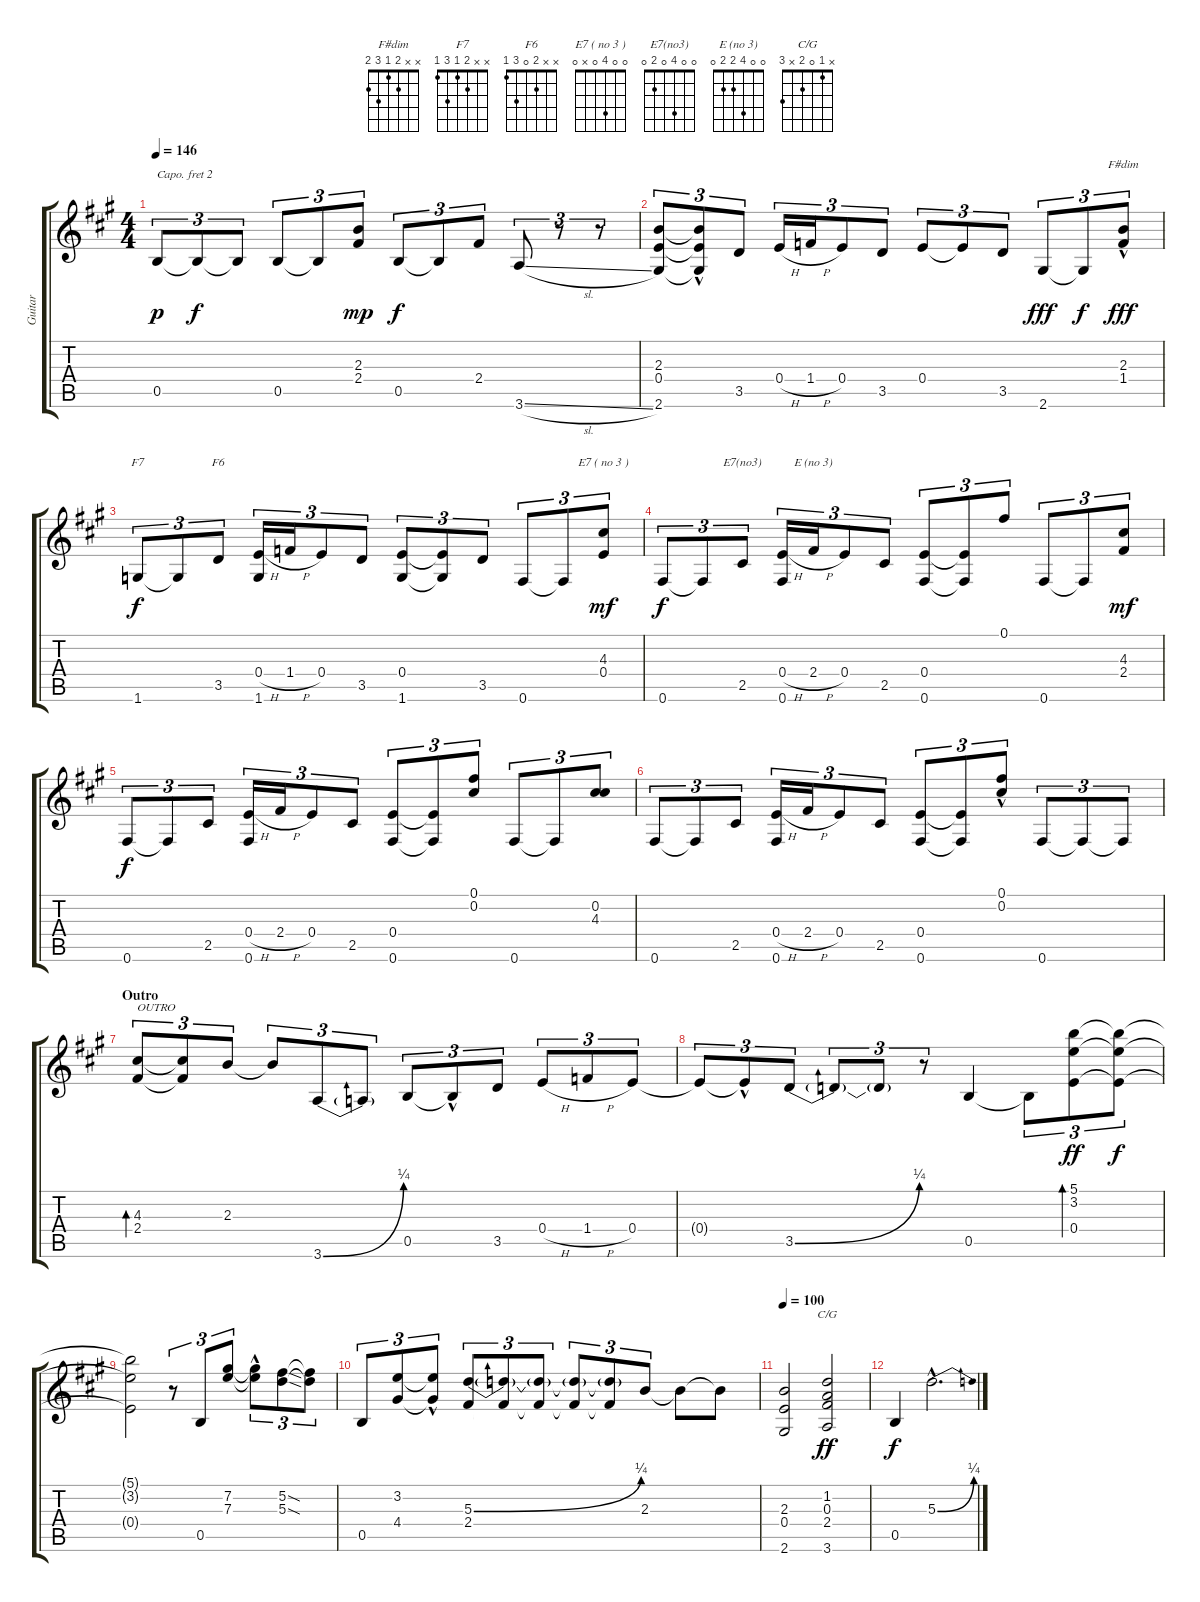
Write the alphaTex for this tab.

\track ("Guitar" "Guitar") {instrument acousticguitarnylon}
\staff {score tabs}
\capo 2
\tuning (E4 B3 G3 D3 A2 E2) {hide}
\chord ("F#dim" x x 2 1 3 2)
\chord ("F7" x x 2 1 3 1)
\chord ("F6" x x 2 0 3 1)
\chord ("E7 ( no 3 )" 0 0 4 0 x 0)
\chord ("E7(no3)" 0 0 4 0 2 0)
\chord ("E (no 3)" 0 0 4 2 2 0)
\chord ("C/G" x 1 0 2 x 3)
\ts (4 4)
\tempo 146
\clef g2
\ks a
0.5.8{tu (3 2) dy p} 0.5{t}.8{tu (3 2) dy f} 0.5{t}.8{tu (3 2)} 0.5.8{tu (3 2)} 0.5{t}.8{tu (3 2)} (2.3 2.4).8{tu (3 2) dy mp} 0.5.8{tu (3 2) dy f} 0.5{t}.8{tu (3 2)} 2.4.8{tu (3 2)} 3.6{sl}.8{tu (3 2)} r.8{tu (3 2)} r.8{tu (3 2)} |
(2.3 0.4 2.6).8{tu (3 2)} (2.3{hac t} 0.4{t} 2.6{hac t}).8{tu (3 2)} 3.5.8{tu (3 2)} 0.4{h}.16{tu (3 2)} 1.4{h}.16{tu (3 2)} 0.4.8{tu (3 2)} 3.5.8{tu (3 2)} 0.4.8{tu (3 2)} 0.4{t}.8{tu (3 2)} 3.5.8{tu (3 2)} 2.6.8{tu (3 2) dy fff} 2.6{t}.8{tu (3 2) dy f} (2.3 1.4{hac}).8{tu (3 2) ch "F#dim" dy fff} |
1.6.8{tu (3 2) ch "F7" dy f} 1.6{t}.8{tu (3 2)} 3.5.8{tu (3 2) ch "F6"} (0.4{h} 1.6).16{tu (3 2)} 1.4{h}.16{tu (3 2)} 0.4.8{tu (3 2)} 3.5.8{tu (3 2)} (0.4 1.6).8{tu (3 2)} (0.4{t} 1.6{t}).8{tu (3 2)} 3.5.8{tu (3 2)} 0.6.8{tu (3 2)} 0.6{t}.8{tu (3 2)} (4.3 0.4).8{tu (3 2) ch "E7 ( no 3 )" dy mf} |
0.6.8{tu (3 2) dy f} 0.6{t}.8{tu (3 2)} 2.5.8{tu (3 2) ch "E7(no3)"} (0.4{h} 0.6).16{tu (3 2)} 2.4{h}.16{tu (3 2) ch "E (no 3)"} 0.4.8{tu (3 2)} 2.5.8{tu (3 2)} (0.4 0.6).8{tu (3 2)} (0.4{t} 0.6{t}).8{tu (3 2)} 0.1.8{tu (3 2)} 0.6.8{tu (3 2)} 0.6{t}.8{tu (3 2)} (4.3 2.4).8{tu (3 2) dy mf} |
0.6.8{tu (3 2) dy f} 0.6{t}.8{tu (3 2)} 2.5.8{tu (3 2)} (0.4{h} 0.6).16{tu (3 2)} 2.4{h}.16{tu (3 2)} 0.4.8{tu (3 2)} 2.5.8{tu (3 2)} (0.4 0.6).8{tu (3 2)} (0.4{t} 0.6{t}).8{tu (3 2)} (0.1 0.2).8{tu (3 2)} 0.6.8{tu (3 2)} 0.6{t}.8{tu (3 2)} (0.2 4.3).8{tu (3 2)} |
0.6.8{tu (3 2)} 0.6{t}.8{tu (3 2)} 2.5.8{tu (3 2)} (0.4{h} 0.6).16{tu (3 2)} 2.4{h}.16{tu (3 2)} 0.4.8{tu (3 2)} 2.5.8{tu (3 2)} (0.4 0.6).8{tu (3 2)} (0.4{t} 0.6{t}).8{tu (3 2)} (0.1{hac} 0.2).8{tu (3 2)} 0.6.8{tu (3 2)} 0.6{t}.8{tu (3 2)} 0.6{t}.8{tu (3 2)} |
\section ("" "Outro")
(4.3 2.4).8{tu (3 2) bd 240 txt "OUTRO"} (4.3{t} 2.4{t}).8{tu (3 2)} 2.3.8{tu (3 2)} 2.3{t}.8{tu (3 2)} 3.6{be (bend 0 0 60 1)}.8{tu (3 2)} 3.6{t}.8{tu (3 2)} 0.5.8{tu (3 2)} 0.5{hac t}.8{tu (3 2)} 3.5.8{tu (3 2)} 0.4{h}.8{tu (3 2)} 1.4{h}.8{tu (3 2)} 0.4.8{tu (3 2)} |
0.4{t}.8{tu (3 2)} 0.4{hac t}.8{tu (3 2)} 3.5{be (bend 0 0 60 1)}.8{tu (3 2)} 3.5{t}.8{tu (3 2)} 3.5{t}.8{tu (3 2)} r.8{tu (3 2)} 0.5.4 0.5{t}.8{tu (3 2)} (5.1 3.2 0.4).8{tu (3 2) bd 480 dy ff} (5.1{t} 3.2{t} 0.4{t}).8{tu (3 2) dy f} |
(5.1{t} 3.2{t} 0.4{t}).2 r.8{tu (3 2)} 0.5.8{tu (3 2)} (7.2 7.3).8{tu (3 2)} (7.2{hac t} 7.3{hac t}).8{tu (3 2)} (5.2{sod} 5.3{sod}).8{tu (3 2)} (5.2{t} 5.3{t}).8{tu (3 2)} |
0.5.8{tu (3 2)} (3.2 4.4).8{tu (3 2)} (3.2{hac t} 4.4{hac t}).8{tu (3 2)} (5.3{be (bend 0 0 60 1)} 2.4).8{tu (3 2)} (5.3{t} 2.4{t}).8{tu (3 2)} (5.3{t} 2.4{t}).8{tu (3 2)} (5.3{t} 2.4{t}).8{tu (3 2)} (5.3{t} 2.4{t}).8{tu (3 2)} 2.3.8{tu (3 2)} 2.3{t}.8 2.3{t}.8 |
\tempo 100
(2.3 0.4 2.6).2 (1.2 0.3 2.4 3.6).2{ch "C/G" dy ff} |
0.5.4{dy f} 5.3{be (bend 0 0 60 1) hac}.2{d volume 6}
